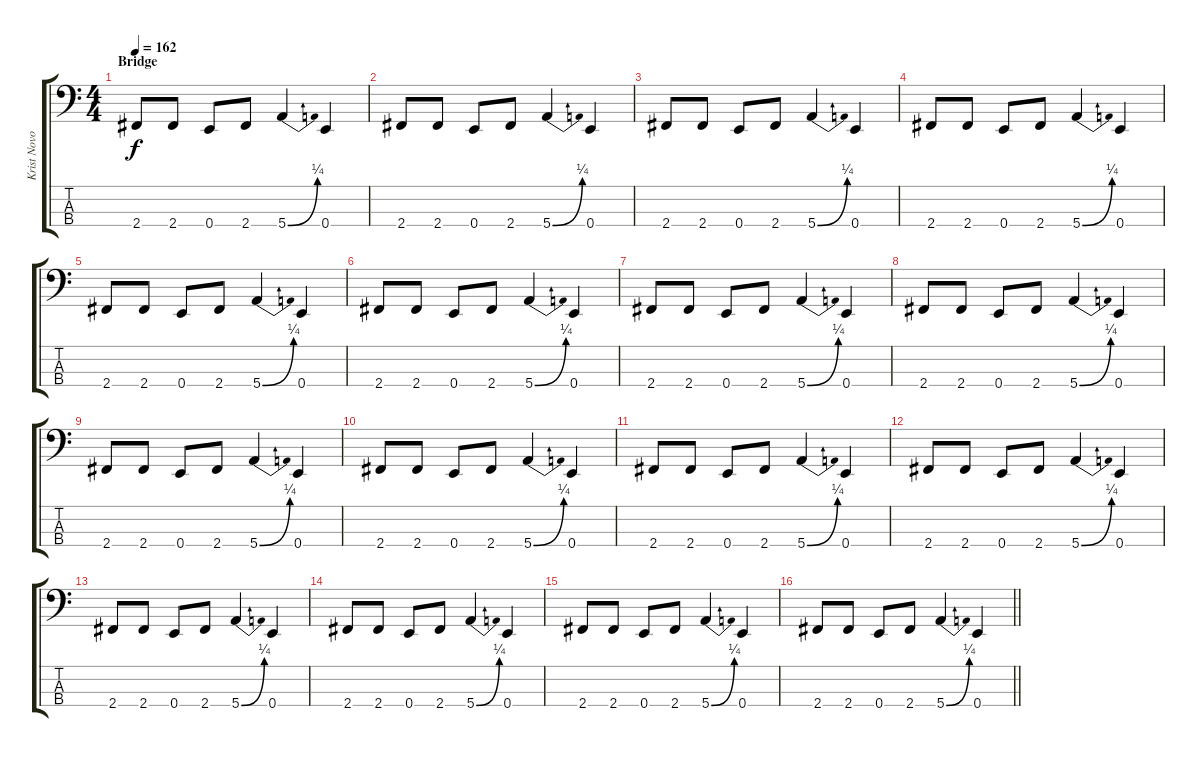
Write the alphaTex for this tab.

\track ("Krist Novoselic" "Krist Novo") {instrument electricbassfinger}
\staff {score tabs}
\tuning (G2 D2 A1 E1) {hide}
\ts (4 4)
\section ("" "Bridge")
\tempo 162
\clef f4
\ks c
2.4.8{dy f} 2.4.8 0.4.8 2.4.8 5.4{be (bend 0 0 60 1)}.4 0.4.4 |
2.4.8 2.4.8 0.4.8 2.4.8 5.4{be (bend 0 0 60 1)}.4 0.4.4 |
2.4.8 2.4.8 0.4.8 2.4.8 5.4{be (bend 0 0 60 1)}.4 0.4.4 |
2.4.8 2.4.8 0.4.8 2.4.8 5.4{be (bend 0 0 60 1)}.4 0.4.4 |
2.4.8 2.4.8 0.4.8 2.4.8 5.4{be (bend 0 0 60 1)}.4 0.4.4 |
2.4.8 2.4.8 0.4.8 2.4.8 5.4{be (bend 0 0 60 1)}.4 0.4.4 |
2.4.8 2.4.8 0.4.8 2.4.8 5.4{be (bend 0 0 60 1)}.4 0.4.4 |
2.4.8 2.4.8 0.4.8 2.4.8 5.4{be (bend 0 0 60 1)}.4 0.4.4 |
2.4.8 2.4.8 0.4.8 2.4.8 5.4{be (bend 0 0 60 1)}.4 0.4.4 |
2.4.8 2.4.8 0.4.8 2.4.8 5.4{be (bend 0 0 60 1)}.4 0.4.4 |
2.4.8 2.4.8 0.4.8 2.4.8 5.4{be (bend 0 0 60 1)}.4 0.4.4 |
2.4.8 2.4.8 0.4.8 2.4.8 5.4{be (bend 0 0 60 1)}.4 0.4.4 |
2.4.8 2.4.8 0.4.8 2.4.8 5.4{be (bend 0 0 60 1)}.4 0.4.4 |
2.4.8 2.4.8 0.4.8 2.4.8 5.4{be (bend 0 0 60 1)}.4 0.4.4 |
2.4.8 2.4.8 0.4.8 2.4.8 5.4{be (bend 0 0 60 1)}.4 0.4.4 |
\barLineRight lightlight
2.4.8 2.4.8 0.4.8 2.4.8 5.4{be (bend 0 0 60 1)}.4 0.4.4
